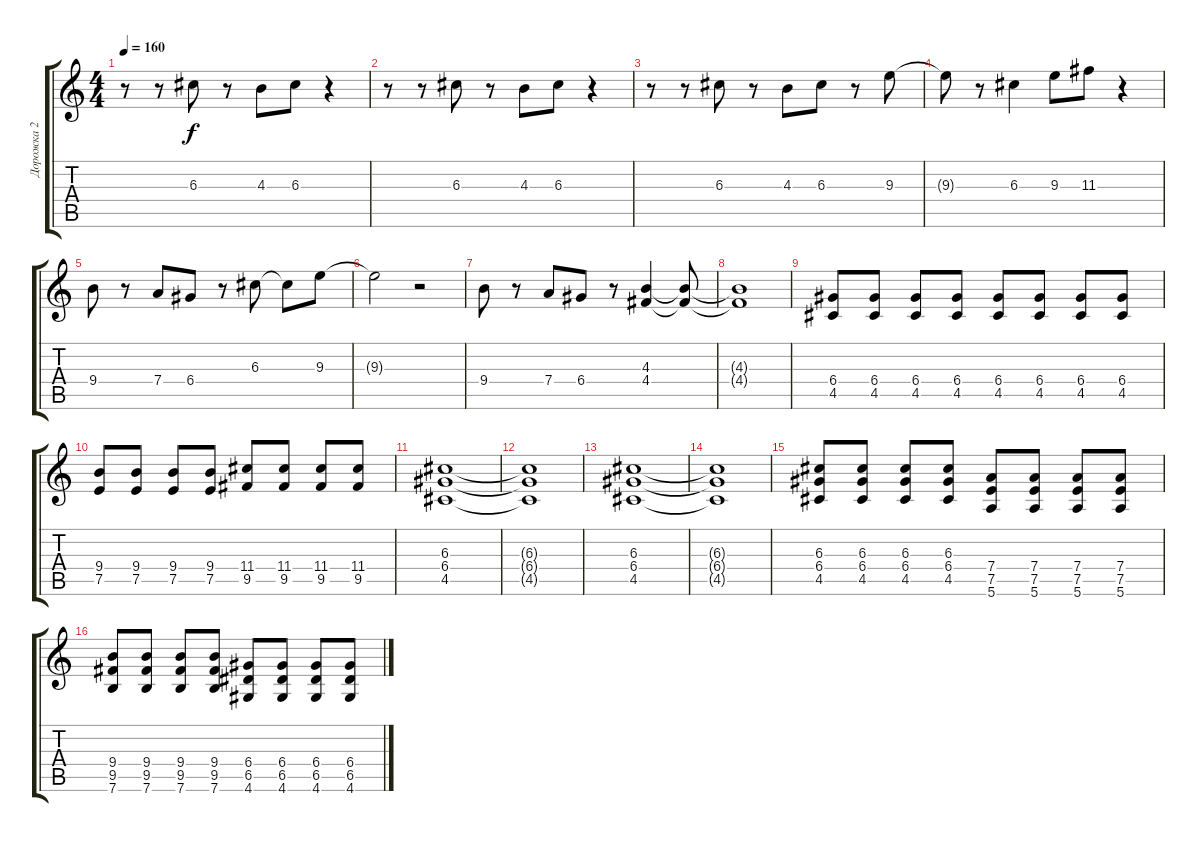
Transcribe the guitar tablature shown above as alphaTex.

\track ("Дорожка 2" "Дорожка 2") {instrument distortionguitar}
\staff {score tabs}
\tuning (E4 B3 G3 D3 A2 E2) {hide}
\ts (4 4)
\tempo 160
\clef g2
\ks c
r.8{dy f} r.8 6.3.8 r.8 4.3.8 6.3.8 r.4 |
r.8 r.8 6.3.8 r.8 4.3.8 6.3.8 r.4 |
r.8 r.8 6.3.8 r.8 4.3.8 6.3.8 r.8 9.3.8 |
9.3{t}.8 r.8 6.3.4 9.3.8 11.3.8 r.4 |
9.4.8 r.8 7.4.8 6.4.8 r.8 6.3.8 6.3{t}.8 9.3.8 |
9.3{t}.2 r.2 |
9.4.8 r.8 7.4.8 6.4.8 r.8 (4.3 4.4).4 (4.3{t} 4.4{t}).8 |
(4.3{t} 4.4{t}).1 |
(6.4 4.5).8 (6.4 4.5).8 (6.4 4.5).8 (6.4 4.5).8 (6.4 4.5).8 (6.4 4.5).8 (6.4 4.5).8 (6.4 4.5).8 |
(9.4 7.5).8 (9.4 7.5).8 (9.4 7.5).8 (9.4 7.5).8 (11.4 9.5).8 (11.4 9.5).8 (11.4 9.5).8 (11.4 9.5).8 |
(6.3 6.4 4.5).1 |
(6.3{t} 6.4{t} 4.5{t}).1 |
(6.3 6.4 4.5).1 |
(6.3{t} 6.4{t} 4.5{t}).1 |
(6.3 6.4 4.5).8 (6.3 6.4 4.5).8 (6.3 6.4 4.5).8 (6.3 6.4 4.5).8 (7.4 7.5 5.6).8 (7.4 7.5 5.6).8 (7.4 7.5 5.6).8 (7.4 7.5 5.6).8 |
(9.4 9.5 7.6).8 (9.4 9.5 7.6).8 (9.4 9.5 7.6).8 (9.4 9.5 7.6).8 (6.4 6.5 4.6).8 (6.4 6.5 4.6).8 (6.4 6.5 4.6).8 (6.4 6.5 4.6).8
